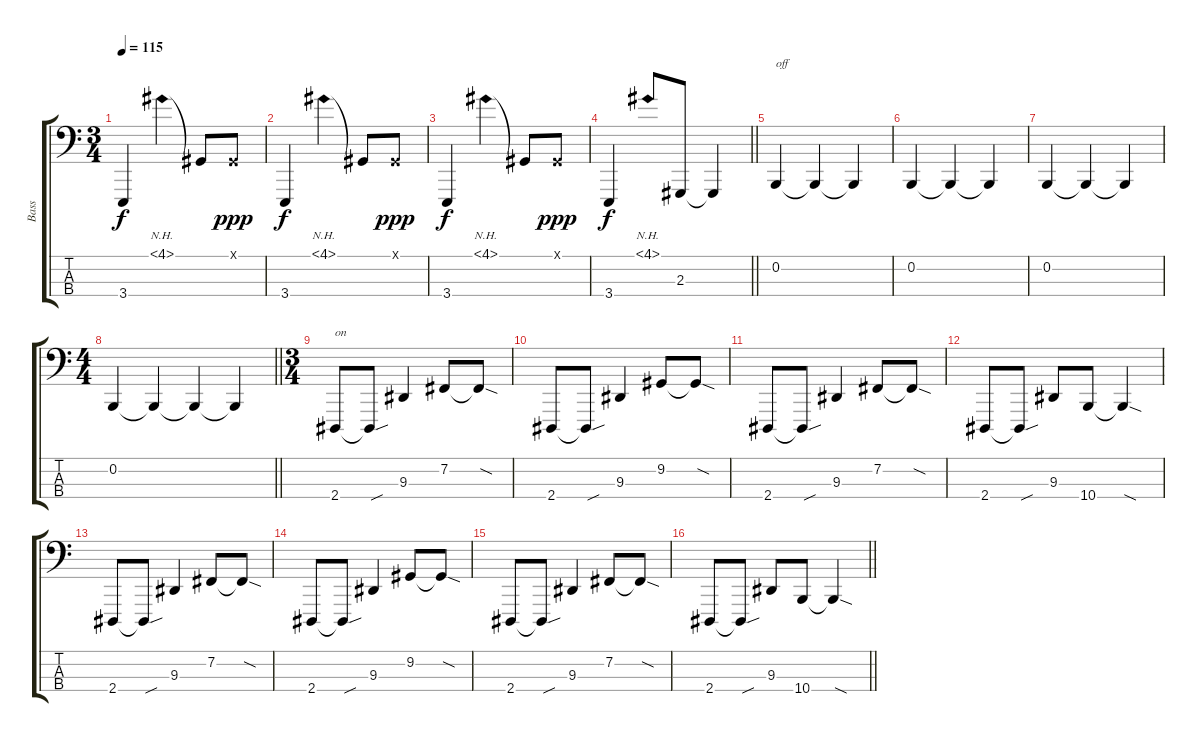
\track ("Bass" "Bass") {instrument lead8bassandlead}
\staff {score tabs}
\tuning (E2 B1 Gb1 Db1) {hide}
\ts (3 4)
\tempo 115
\clef f4
\ks c
3.4.4{dy f} 4.1{nh}.4 4.1{t}.8 4.1{x}.8{dy ppp} |
3.4.4{dy f} 4.1{nh}.4 4.1{t}.8 4.1{x}.8{dy ppp} |
3.4.4{dy f} 4.1{nh}.4 4.1{t}.8 4.1{x}.8{dy ppp} |
\barLineRight lightlight
3.4.4{dy f} 4.1{nh}.8 2.3.8 2.3{t}.4 |
\section ("" "")
0.2.4{txt "off" instrument electricbassfinger} 0.2{t}.4 0.2{t}.4 |
0.2.4 0.2{t}.4 0.2{t}.4 |
0.2.4 0.2{t}.4 0.2{t}.4 |
\ts (4 4)
\barLineRight lightlight
0.2.4 0.2{t}.4 0.2{t}.4 0.2{t}.4 |
\ts (3 4)
\section ("" "")
2.4.8{txt "on" instrument lead8bassandlead} 2.4{sou t}.8 9.3.4 7.2.8 7.2{sod t}.8 |
2.4.8 2.4{sou t}.8 9.3.4 9.2.8 9.2{sod t}.8 |
2.4.8 2.4{sou t}.8 9.3.4 7.2.8 7.2{sod t}.8 |
2.4.8 2.4{sou t}.8 9.3.8 10.4.8 10.4{sod t}.4 |
2.4.8 2.4{sou t}.8 9.3.4 7.2.8 7.2{sod t}.8 |
2.4.8 2.4{sou t}.8 9.3.4 9.2.8 9.2{sod t}.8 |
2.4.8 2.4{sou t}.8 9.3.4 7.2.8 7.2{sod t}.8 |
\barLineRight lightlight
2.4.8 2.4{sou t}.8 9.3.8 10.4.8 10.4{sod t}.4
